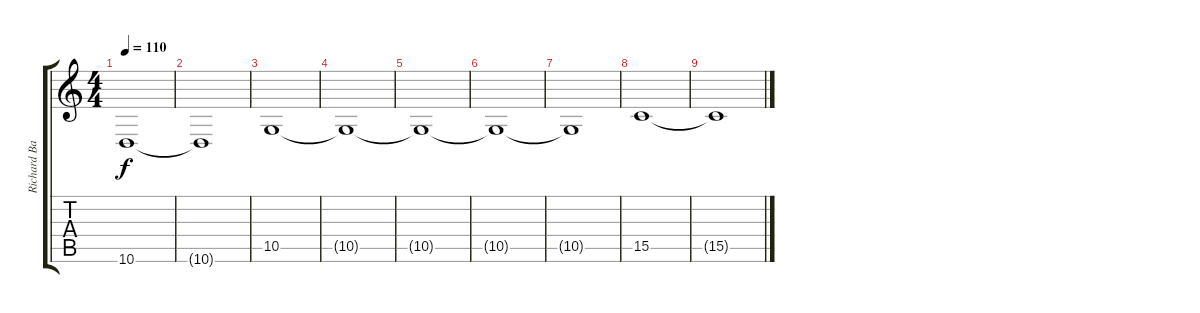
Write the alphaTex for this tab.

\track ("Richard Barbieri - Keyboard 1" "Richard Ba") {instrument pad2warm}
\staff {score tabs}
\tuning (E4 B3 G3 D3 A2 E2) {hide}
\ts (4 4)
\tempo 110
\clef g2
\ks c
10.6.1{dy f} |
10.6{t}.1 |
10.5.1 |
10.5{t}.1 |
10.5{t}.1 |
10.5{t}.1 |
10.5{t}.1 |
15.5.1 |
15.5{t}.1
